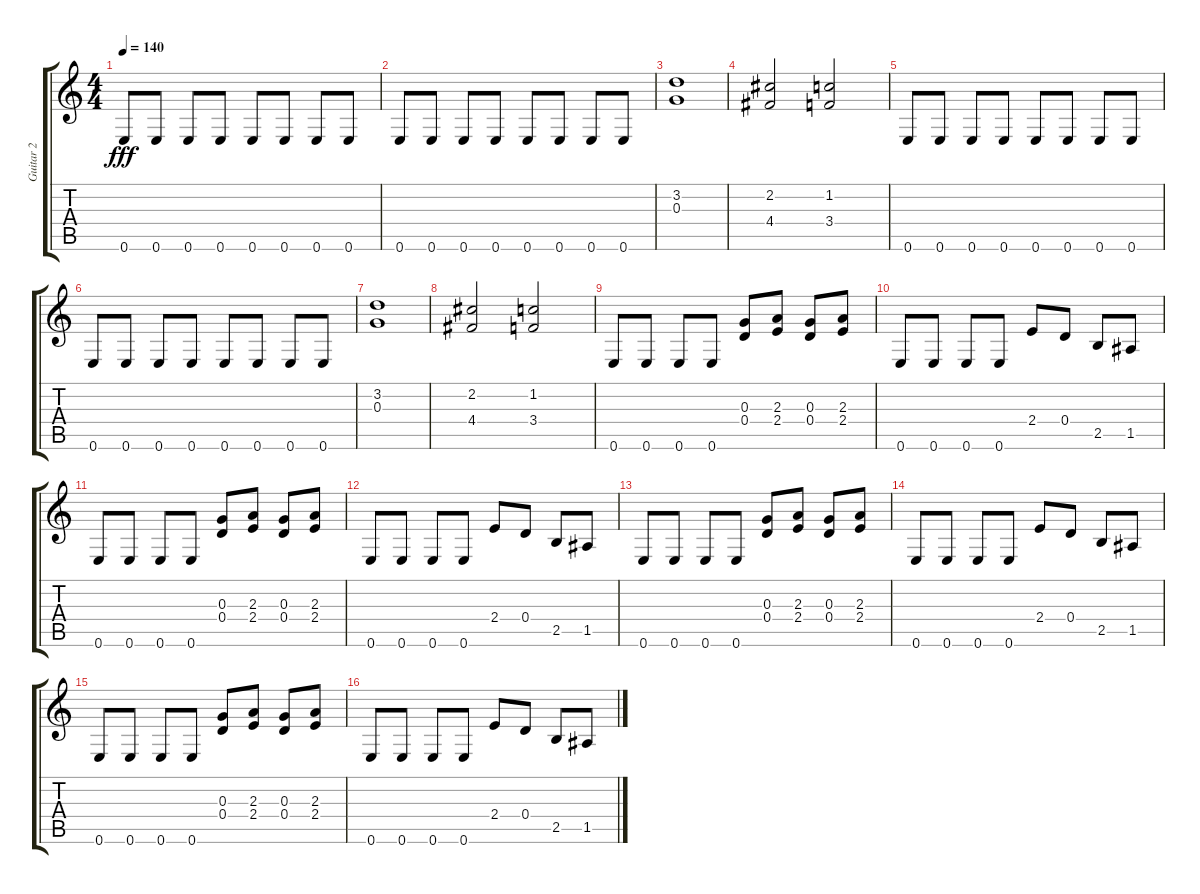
\track ("Guitar 2" "Guitar 2") {instrument electricguitarclean}
\staff {score tabs}
\tuning (E4 B3 G3 D3 A2 E2) {hide}
\ts (4 4)
\tempo 140
\clef g2
\ks c
0.6.8{dy fff} 0.6.8 0.6.8 0.6.8 0.6.8 0.6.8 0.6.8 0.6.8 |
0.6.8 0.6.8 0.6.8 0.6.8 0.6.8 0.6.8 0.6.8 0.6.8 |
(3.2 0.3).1 |
(2.2 4.4).2 (1.2 3.4).2 |
0.6.8 0.6.8 0.6.8 0.6.8 0.6.8 0.6.8 0.6.8 0.6.8 |
0.6.8 0.6.8 0.6.8 0.6.8 0.6.8 0.6.8 0.6.8 0.6.8 |
(3.2 0.3).1 |
(2.2 4.4).2 (1.2 3.4).2 |
0.6.8 0.6.8 0.6.8 0.6.8 (0.3 0.4).8 (2.3 2.4).8 (0.3 0.4).8 (2.3 2.4).8 |
0.6.8 0.6.8 0.6.8 0.6.8 2.4.8 0.4.8 2.5.8 1.5.8 |
0.6.8 0.6.8 0.6.8 0.6.8 (0.3 0.4).8 (2.3 2.4).8 (0.3 0.4).8 (2.3 2.4).8 |
0.6.8 0.6.8 0.6.8 0.6.8 2.4.8 0.4.8 2.5.8 1.5.8 |
0.6.8 0.6.8 0.6.8 0.6.8 (0.3 0.4).8 (2.3 2.4).8 (0.3 0.4).8 (2.3 2.4).8 |
0.6.8 0.6.8 0.6.8 0.6.8 2.4.8 0.4.8 2.5.8 1.5.8 |
0.6.8 0.6.8 0.6.8 0.6.8 (0.3 0.4).8 (2.3 2.4).8 (0.3 0.4).8 (2.3 2.4).8 |
0.6.8 0.6.8 0.6.8 0.6.8 2.4.8 0.4.8 2.5.8 1.5.8
